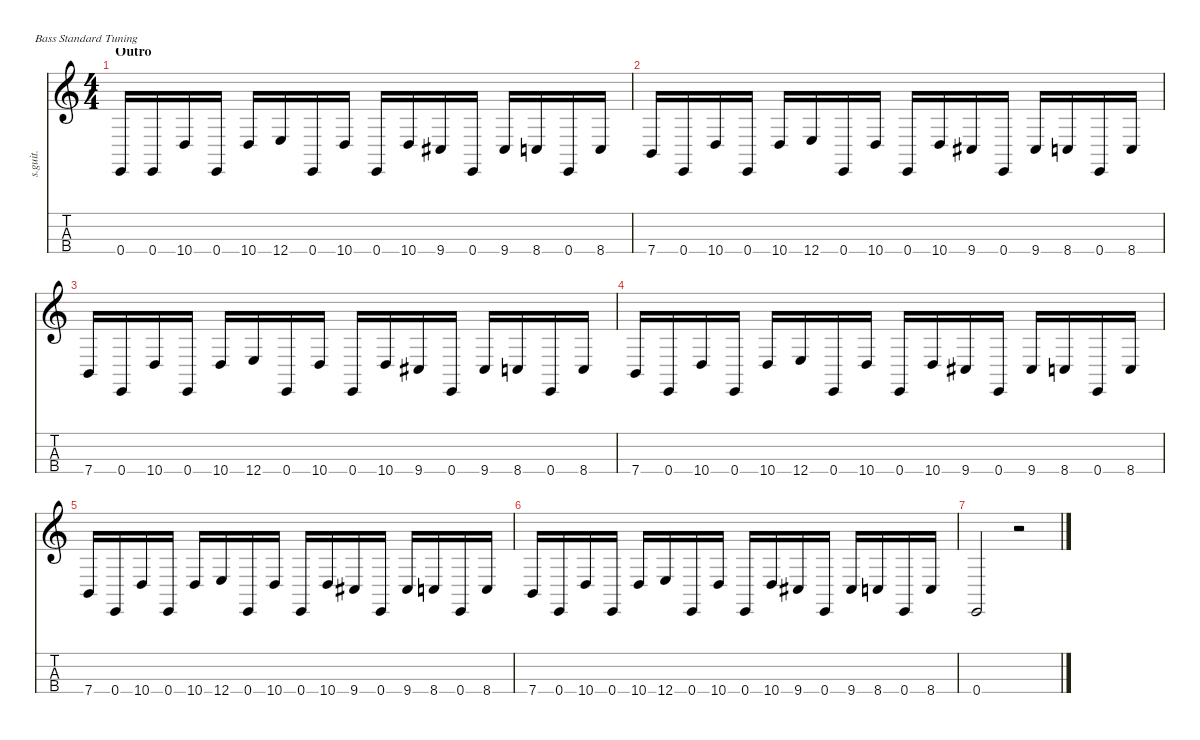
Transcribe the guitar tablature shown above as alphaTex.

\defaultSystemsLayout 4
\hideDynamics
\bracketExtendMode nobrackets
\track ("Chris Wolstenholm - Bass Effects 1" "s.guit.") {instrument distortionguitar}
\staff {score tabs}
\tuning (G2 D2 A1 E1)
\ts (4 4)
\section ("" "Outro")
\tempo (93 hide)
\clef g2
\ks c
0.4.16{lyrics (0 "") lyrics (1 "") lyrics (2 "") lyrics (3 "") lyrics (4 "") dy f} 0.4.16{lyrics (0 "") lyrics (1 "") lyrics (2 "") lyrics (3 "") lyrics (4 "")} 10.4.16{lyrics (0 "") lyrics (1 "") lyrics (2 "") lyrics (3 "") lyrics (4 "")} 0.4.16{lyrics (0 "") lyrics (1 "") lyrics (2 "") lyrics (3 "") lyrics (4 "")} 10.4.16{lyrics (0 "") lyrics (1 "") lyrics (2 "") lyrics (3 "") lyrics (4 "")} 12.4.16{lyrics (0 "") lyrics (1 "") lyrics (2 "") lyrics (3 "") lyrics (4 "")} 0.4.16{lyrics (0 "") lyrics (1 "") lyrics (2 "") lyrics (3 "") lyrics (4 "")} 10.4.16{lyrics (0 "") lyrics (1 "") lyrics (2 "") lyrics (3 "") lyrics (4 "")} 0.4.16{lyrics (0 "") lyrics (1 "") lyrics (2 "") lyrics (3 "") lyrics (4 "")} 10.4.16{lyrics (0 "") lyrics (1 "") lyrics (2 "") lyrics (3 "") lyrics (4 "")} 9.4{acc #}.16{lyrics (0 "") lyrics (1 "") lyrics (2 "") lyrics (3 "") lyrics (4 "")} 0.4.16{lyrics (0 "") lyrics (1 "") lyrics (2 "") lyrics (3 "") lyrics (4 "")} 9.4{acc #}.16{lyrics (0 "") lyrics (1 "") lyrics (2 "") lyrics (3 "") lyrics (4 "")} 8.4.16{lyrics (0 "") lyrics (1 "") lyrics (2 "") lyrics (3 "") lyrics (4 "")} 0.4.16{lyrics (0 "") lyrics (1 "") lyrics (2 "") lyrics (3 "") lyrics (4 "")} 8.4.16{lyrics (0 "") lyrics (1 "") lyrics (2 "") lyrics (3 "") lyrics (4 "")} |
7.4.16{lyrics (0 "") lyrics (1 "") lyrics (2 "") lyrics (3 "") lyrics (4 "")} 0.4.16{lyrics (0 "") lyrics (1 "") lyrics (2 "") lyrics (3 "") lyrics (4 "")} 10.4.16{lyrics (0 "") lyrics (1 "") lyrics (2 "") lyrics (3 "") lyrics (4 "")} 0.4.16{lyrics (0 "") lyrics (1 "") lyrics (2 "") lyrics (3 "") lyrics (4 "")} 10.4.16{lyrics (0 "") lyrics (1 "") lyrics (2 "") lyrics (3 "") lyrics (4 "")} 12.4.16{lyrics (0 "") lyrics (1 "") lyrics (2 "") lyrics (3 "") lyrics (4 "")} 0.4.16{lyrics (0 "") lyrics (1 "") lyrics (2 "") lyrics (3 "") lyrics (4 "")} 10.4.16{lyrics (0 "") lyrics (1 "") lyrics (2 "") lyrics (3 "") lyrics (4 "")} 0.4.16{lyrics (0 "") lyrics (1 "") lyrics (2 "") lyrics (3 "") lyrics (4 "")} 10.4.16{lyrics (0 "") lyrics (1 "") lyrics (2 "") lyrics (3 "") lyrics (4 "")} 9.4{acc #}.16{lyrics (0 "") lyrics (1 "") lyrics (2 "") lyrics (3 "") lyrics (4 "")} 0.4.16{lyrics (0 "") lyrics (1 "") lyrics (2 "") lyrics (3 "") lyrics (4 "")} 9.4{acc #}.16{lyrics (0 "") lyrics (1 "") lyrics (2 "") lyrics (3 "") lyrics (4 "")} 8.4.16{lyrics (0 "") lyrics (1 "") lyrics (2 "") lyrics (3 "") lyrics (4 "")} 0.4.16{lyrics (0 "") lyrics (1 "") lyrics (2 "") lyrics (3 "") lyrics (4 "")} 8.4.16{lyrics (0 "") lyrics (1 "") lyrics (2 "") lyrics (3 "") lyrics (4 "")} |
7.4.16{lyrics (0 "") lyrics (1 "") lyrics (2 "") lyrics (3 "") lyrics (4 "")} 0.4.16{lyrics (0 "") lyrics (1 "") lyrics (2 "") lyrics (3 "") lyrics (4 "")} 10.4.16{lyrics (0 "") lyrics (1 "") lyrics (2 "") lyrics (3 "") lyrics (4 "")} 0.4.16{lyrics (0 "") lyrics (1 "") lyrics (2 "") lyrics (3 "") lyrics (4 "")} 10.4.16{lyrics (0 "") lyrics (1 "") lyrics (2 "") lyrics (3 "") lyrics (4 "")} 12.4.16{lyrics (0 "") lyrics (1 "") lyrics (2 "") lyrics (3 "") lyrics (4 "")} 0.4.16{lyrics (0 "") lyrics (1 "") lyrics (2 "") lyrics (3 "") lyrics (4 "")} 10.4.16{lyrics (0 "") lyrics (1 "") lyrics (2 "") lyrics (3 "") lyrics (4 "")} 0.4.16{lyrics (0 "") lyrics (1 "") lyrics (2 "") lyrics (3 "") lyrics (4 "")} 10.4.16{lyrics (0 "") lyrics (1 "") lyrics (2 "") lyrics (3 "") lyrics (4 "")} 9.4{acc #}.16{lyrics (0 "") lyrics (1 "") lyrics (2 "") lyrics (3 "") lyrics (4 "")} 0.4.16{lyrics (0 "") lyrics (1 "") lyrics (2 "") lyrics (3 "") lyrics (4 "")} 9.4{acc #}.16{lyrics (0 "") lyrics (1 "") lyrics (2 "") lyrics (3 "") lyrics (4 "")} 8.4.16{lyrics (0 "") lyrics (1 "") lyrics (2 "") lyrics (3 "") lyrics (4 "")} 0.4.16{lyrics (0 "") lyrics (1 "") lyrics (2 "") lyrics (3 "") lyrics (4 "")} 8.4.16{lyrics (0 "") lyrics (1 "") lyrics (2 "") lyrics (3 "") lyrics (4 "")} |
7.4.16{lyrics (0 "") lyrics (1 "") lyrics (2 "") lyrics (3 "") lyrics (4 "")} 0.4.16{lyrics (0 "") lyrics (1 "") lyrics (2 "") lyrics (3 "") lyrics (4 "")} 10.4.16{lyrics (0 "") lyrics (1 "") lyrics (2 "") lyrics (3 "") lyrics (4 "")} 0.4.16{lyrics (0 "") lyrics (1 "") lyrics (2 "") lyrics (3 "") lyrics (4 "")} 10.4.16{lyrics (0 "") lyrics (1 "") lyrics (2 "") lyrics (3 "") lyrics (4 "")} 12.4.16{lyrics (0 "") lyrics (1 "") lyrics (2 "") lyrics (3 "") lyrics (4 "")} 0.4.16{lyrics (0 "") lyrics (1 "") lyrics (2 "") lyrics (3 "") lyrics (4 "")} 10.4.16{lyrics (0 "") lyrics (1 "") lyrics (2 "") lyrics (3 "") lyrics (4 "")} 0.4.16{lyrics (0 "") lyrics (1 "") lyrics (2 "") lyrics (3 "") lyrics (4 "")} 10.4.16{lyrics (0 "") lyrics (1 "") lyrics (2 "") lyrics (3 "") lyrics (4 "")} 9.4{acc #}.16{lyrics (0 "") lyrics (1 "") lyrics (2 "") lyrics (3 "") lyrics (4 "")} 0.4.16{lyrics (0 "") lyrics (1 "") lyrics (2 "") lyrics (3 "") lyrics (4 "")} 9.4{acc #}.16{lyrics (0 "") lyrics (1 "") lyrics (2 "") lyrics (3 "") lyrics (4 "")} 8.4.16{lyrics (0 "") lyrics (1 "") lyrics (2 "") lyrics (3 "") lyrics (4 "")} 0.4.16{lyrics (0 "") lyrics (1 "") lyrics (2 "") lyrics (3 "") lyrics (4 "")} 8.4.16{lyrics (0 "") lyrics (1 "") lyrics (2 "") lyrics (3 "") lyrics (4 "")} |
7.4.16{lyrics (0 "") lyrics (1 "") lyrics (2 "") lyrics (3 "") lyrics (4 "")} 0.4.16{lyrics (0 "") lyrics (1 "") lyrics (2 "") lyrics (3 "") lyrics (4 "")} 10.4.16{lyrics (0 "") lyrics (1 "") lyrics (2 "") lyrics (3 "") lyrics (4 "")} 0.4.16{lyrics (0 "") lyrics (1 "") lyrics (2 "") lyrics (3 "") lyrics (4 "")} 10.4.16{lyrics (0 "") lyrics (1 "") lyrics (2 "") lyrics (3 "") lyrics (4 "")} 12.4.16{lyrics (0 "") lyrics (1 "") lyrics (2 "") lyrics (3 "") lyrics (4 "")} 0.4.16{lyrics (0 "") lyrics (1 "") lyrics (2 "") lyrics (3 "") lyrics (4 "")} 10.4.16{lyrics (0 "") lyrics (1 "") lyrics (2 "") lyrics (3 "") lyrics (4 "")} 0.4.16{lyrics (0 "") lyrics (1 "") lyrics (2 "") lyrics (3 "") lyrics (4 "")} 10.4.16{lyrics (0 "") lyrics (1 "") lyrics (2 "") lyrics (3 "") lyrics (4 "")} 9.4{acc #}.16{lyrics (0 "") lyrics (1 "") lyrics (2 "") lyrics (3 "") lyrics (4 "")} 0.4.16{lyrics (0 "") lyrics (1 "") lyrics (2 "") lyrics (3 "") lyrics (4 "")} 9.4{acc #}.16{lyrics (0 "") lyrics (1 "") lyrics (2 "") lyrics (3 "") lyrics (4 "")} 8.4.16{lyrics (0 "") lyrics (1 "") lyrics (2 "") lyrics (3 "") lyrics (4 "")} 0.4.16{lyrics (0 "") lyrics (1 "") lyrics (2 "") lyrics (3 "") lyrics (4 "")} 8.4.16{lyrics (0 "") lyrics (1 "") lyrics (2 "") lyrics (3 "") lyrics (4 "")} |
7.4.16{lyrics (0 "") lyrics (1 "") lyrics (2 "") lyrics (3 "") lyrics (4 "")} 0.4.16{lyrics (0 "") lyrics (1 "") lyrics (2 "") lyrics (3 "") lyrics (4 "")} 10.4.16{lyrics (0 "") lyrics (1 "") lyrics (2 "") lyrics (3 "") lyrics (4 "")} 0.4.16{lyrics (0 "") lyrics (1 "") lyrics (2 "") lyrics (3 "") lyrics (4 "")} 10.4.16{lyrics (0 "") lyrics (1 "") lyrics (2 "") lyrics (3 "") lyrics (4 "")} 12.4.16{lyrics (0 "") lyrics (1 "") lyrics (2 "") lyrics (3 "") lyrics (4 "")} 0.4.16{lyrics (0 "") lyrics (1 "") lyrics (2 "") lyrics (3 "") lyrics (4 "")} 10.4.16{lyrics (0 "") lyrics (1 "") lyrics (2 "") lyrics (3 "") lyrics (4 "")} 0.4.16{lyrics (0 "") lyrics (1 "") lyrics (2 "") lyrics (3 "") lyrics (4 "")} 10.4.16{lyrics (0 "") lyrics (1 "") lyrics (2 "") lyrics (3 "") lyrics (4 "")} 9.4{acc #}.16{lyrics (0 "") lyrics (1 "") lyrics (2 "") lyrics (3 "") lyrics (4 "")} 0.4.16{lyrics (0 "") lyrics (1 "") lyrics (2 "") lyrics (3 "") lyrics (4 "")} 9.4{acc #}.16{lyrics (0 "") lyrics (1 "") lyrics (2 "") lyrics (3 "") lyrics (4 "")} 8.4.16{lyrics (0 "") lyrics (1 "") lyrics (2 "") lyrics (3 "") lyrics (4 "")} 0.4.16{lyrics (0 "") lyrics (1 "") lyrics (2 "") lyrics (3 "") lyrics (4 "")} 8.4.16{lyrics (0 "") lyrics (1 "") lyrics (2 "") lyrics (3 "") lyrics (4 "")} |
0.4.2{lyrics (0 "") lyrics (1 "") lyrics (2 "") lyrics (3 "") lyrics (4 "")} r.2
